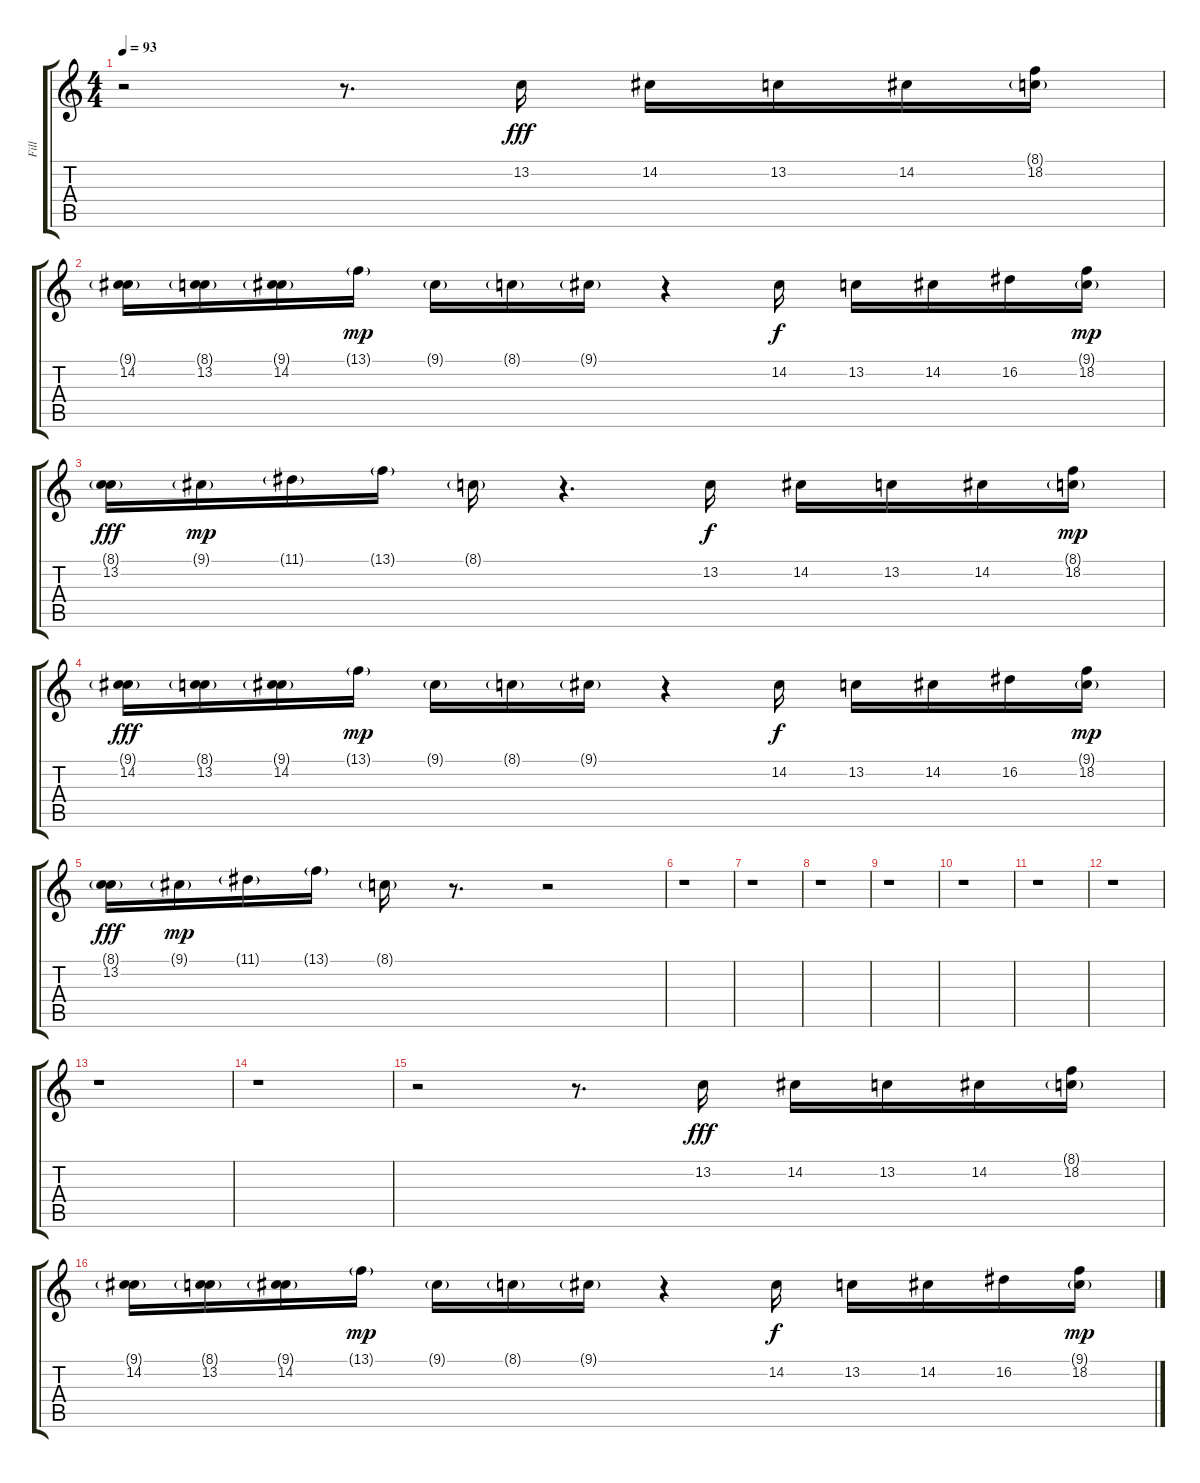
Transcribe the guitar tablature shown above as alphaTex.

\track ("Fill" "Fill") {instrument lead5charang}
\staff {score tabs}
\tuning (E4 B3 G3 D3 A2 E2) {hide}
\ts (4 4)
\tempo 93
\clef g2
\ks c
r.2{dy mp} r.8{d} 13.2.16{dy fff} 14.2.16 13.2.16 14.2.16 (8.1{g} 18.2).16 |
(9.1{g} 14.2).16 (8.1{g} 13.2).16 (9.1{g} 14.2).16 13.1{g}.16{dy mp} 9.1{g}.16 8.1{g}.16 9.1{g}.16 r.4 14.2.16{dy f} 13.2.16 14.2.16 16.2.16 (9.1{g} 18.2).16{dy mp} |
(8.1{g} 13.2).16{dy fff} 9.1{g}.16{dy mp} 11.1{g}.16 13.1{g}.16 8.1{g}.16 r.4{d} 13.2.16{dy f} 14.2.16 13.2.16 14.2.16 (8.1{g} 18.2).16{dy mp} |
(9.1{g} 14.2).16{dy fff} (8.1{g} 13.2).16 (9.1{g} 14.2).16 13.1{g}.16{dy mp} 9.1{g}.16 8.1{g}.16 9.1{g}.16 r.4 14.2.16{dy f} 13.2.16 14.2.16 16.2.16 (9.1{g} 18.2).16{dy mp} |
(8.1{g} 13.2).16{dy fff} 9.1{g}.16{dy mp} 11.1{g}.16 13.1{g}.16 8.1{g}.16 r.8{d} r.2 |
r.1 |
r.1 |
r.1 |
r.1 |
r.1 |
r.1 |
r.1 |
r.1 |
r.1 |
r.2 r.8{d} 13.2.16{dy fff} 14.2.16 13.2.16 14.2.16 (8.1{g} 18.2).16 |
(9.1{g} 14.2).16 (8.1{g} 13.2).16 (9.1{g} 14.2).16 13.1{g}.16{dy mp} 9.1{g}.16 8.1{g}.16 9.1{g}.16 r.4 14.2.16{dy f} 13.2.16 14.2.16 16.2.16 (9.1{g} 18.2).16{dy mp}
